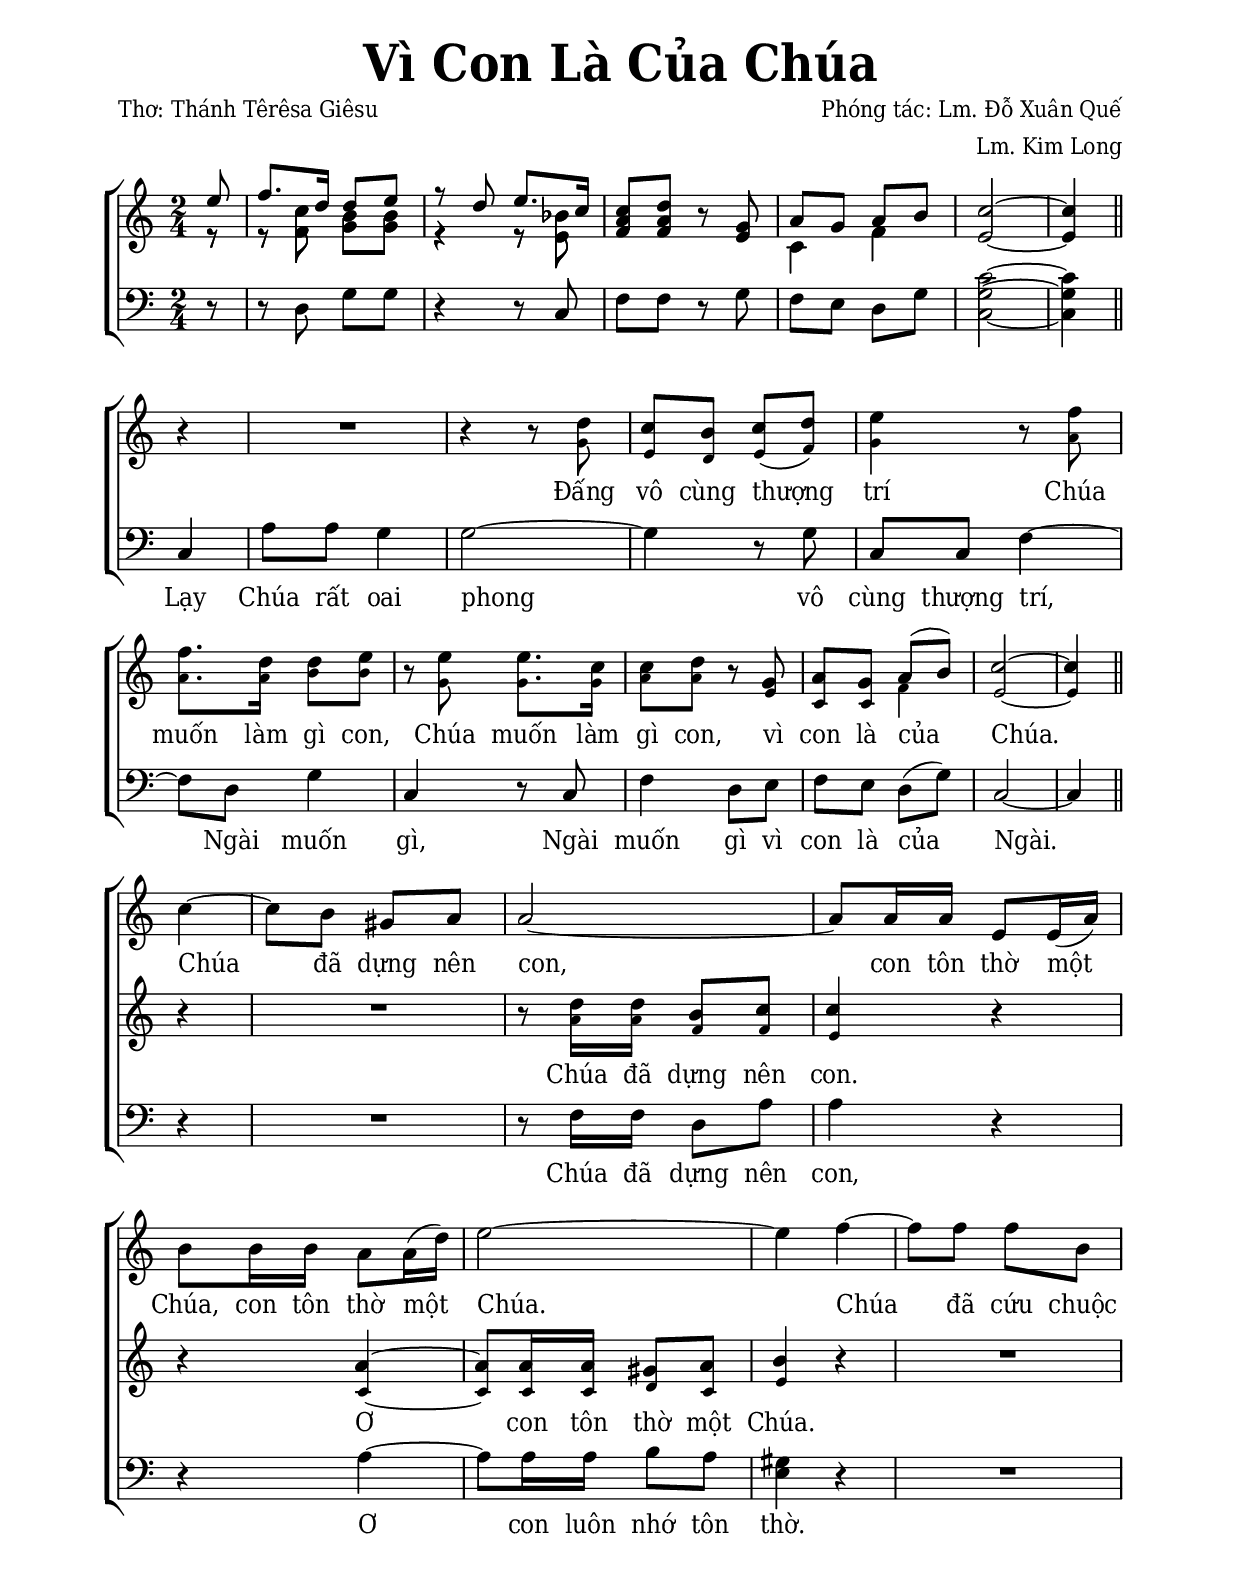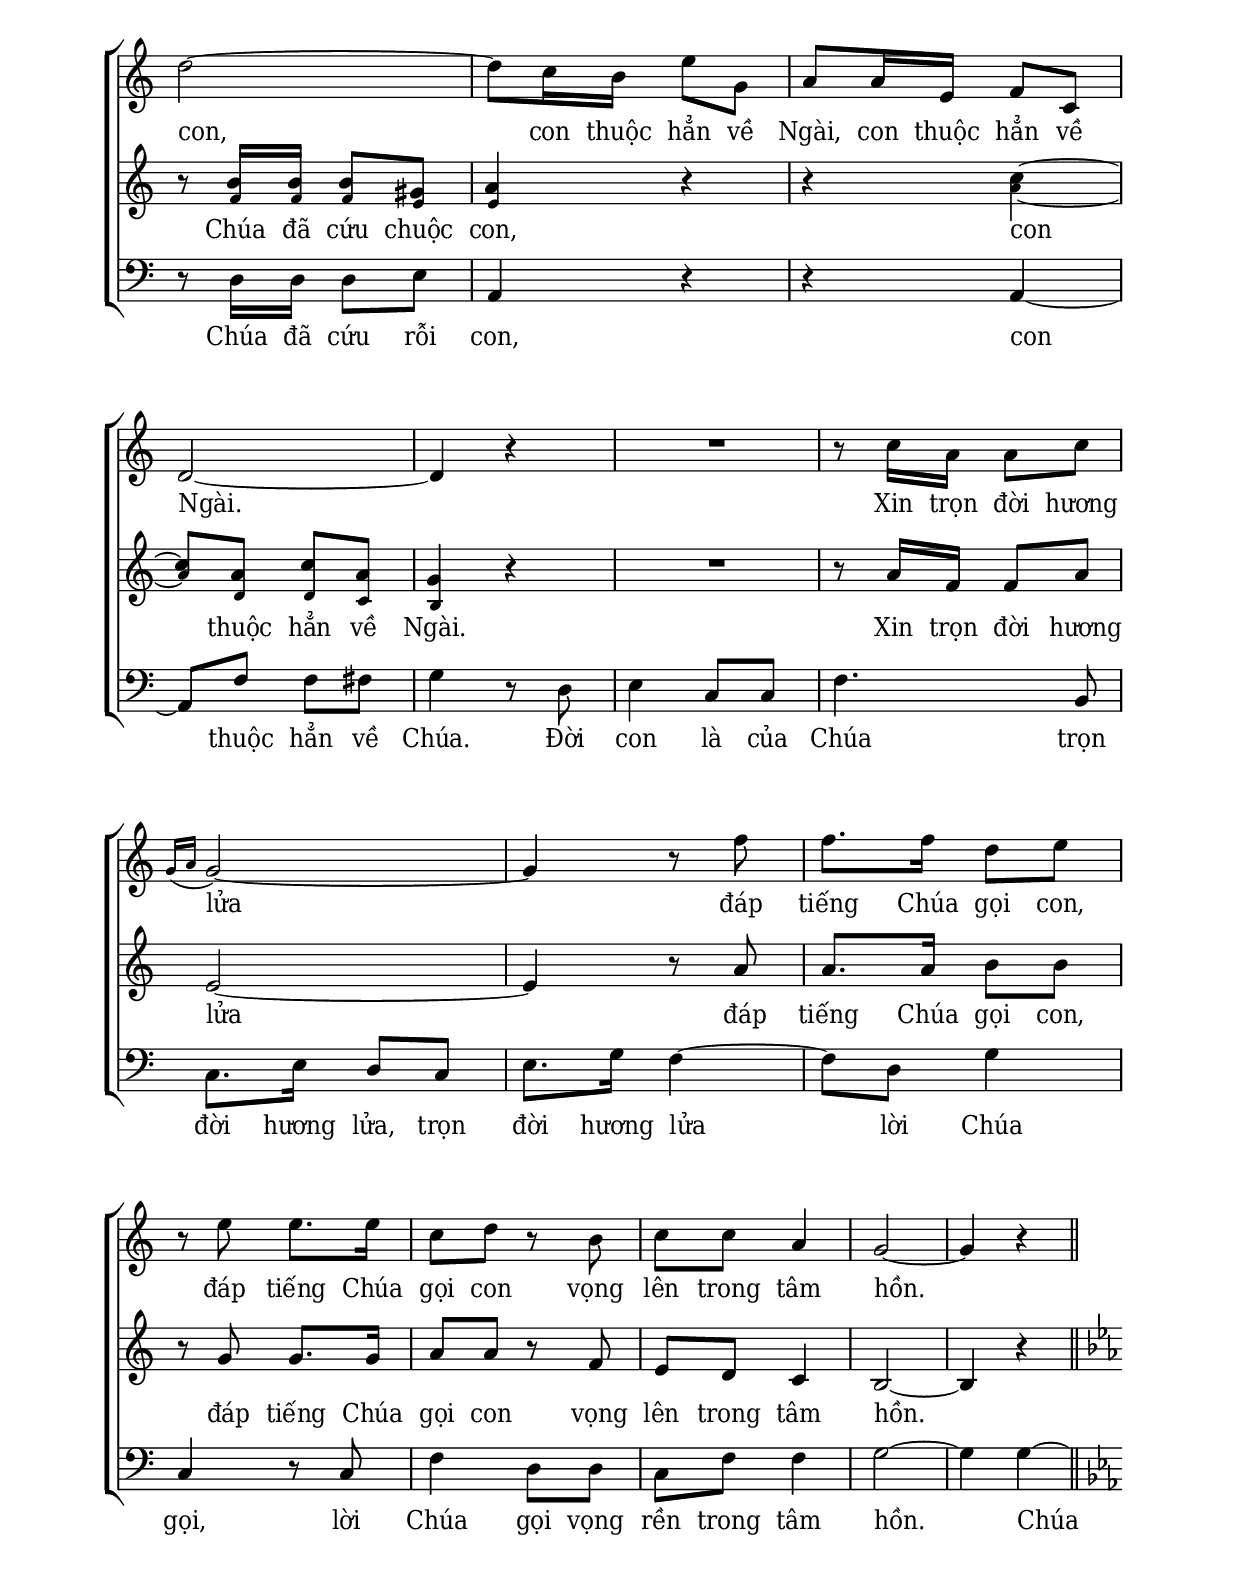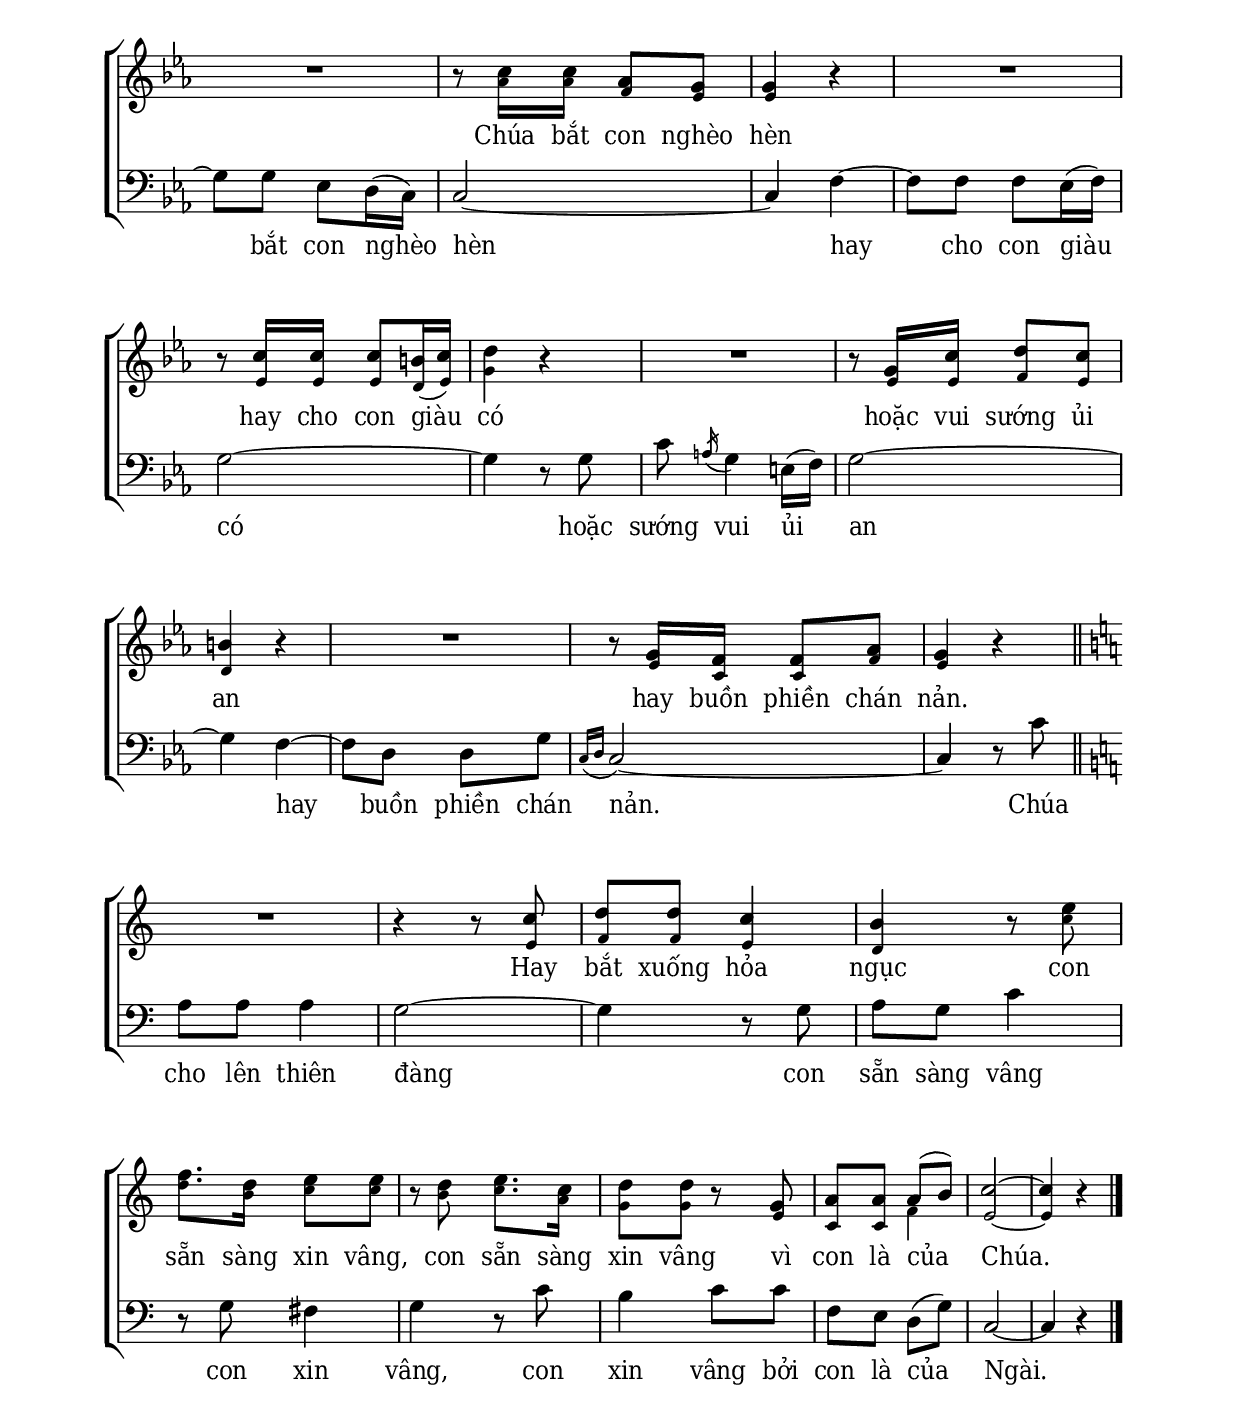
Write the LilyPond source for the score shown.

% Cài đặt chung\
\version "2.22.1"
\include "english.ly"

\header {
  title = \markup { \fontsize #3 "Vì Con Là Của Chúa" }
  poet = "Thơ: Thánh Têrêsa Giêsu"
  composer = "Phóng tác: Lm. Đỗ Xuân Quế"
  arranger = "Lm. Kim Long"
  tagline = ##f
}

% Nhạc
nhacPhienKhucSolo = \relative c'' {
  r8
  R2*5
  r4
  r4
  R2*9
  r4
  c4 ~ |
  c8 b gs a |
  a2 ~ |
  a8 a16 a e8 e16 (a) |
  b8 b16 b a8 a16 (d) |
  e2 ~ |
  e4 f ~ |
  f8 f f b, |
  d2 ~ |
  d8 c16 b e8 g, |
  a a16 e f8 c |
  d2 ~ |
  d4 r |
  R2
  r8 c'16 a a8 c |
  \slashedGrace { g16 (a } g2) ~ |
  g4 r8 f' |
  f8. f16 d8 e |
  r e e8. e16 |
  c8 d r b |
  c c a4 |
  g2 ~ |
  g4 r
}

nhacPhienKhucSop = \relative c'' {
  <<
    {
      \voiceOne
      \partial 8 e8 |
      f8. d16 d8 e
    }
    \new Voice = "splitpart" {
	    \voiceTwo
      r8 |
      r <c f,> <b g> <b g> |
    }
  >>
  \oneVoice
  <<
    {
      \voiceOne r8 d e8. c16 |
    }
    \new Voice = "splitpart" {
	    \voiceTwo
      e,4\rest r8 <bf' e,> |
    }
  >>
  \oneVoice
  <c a f>8 <d a f> r <g, e> |
  <<
    {
      \voiceOne a g a b
    }
    \new Voice = "splitpart" {
	    \voiceTwo
      c,4 f |
    }
  >>
  \oneVoice
  <c' e,>2 ~ |
  <c e,>4 \bar "||" \break
  
  r4 |
  R2
  r4 r8 d |
  c b c (d) |
  e4 r8 f |
  f8. d16 d8 e |
  r e e8. c16 |
  c8 d r g, |
  a g a (b) |
  c2 ~ |
  c4 \bar "||" \break
  
  r4 |
  R2
  r8 d16 d b8 c |
  c4 r |
  r a ~ |
  a8 a16 a gs8 a |
  b4 r |
  R2
  r8 b16 b b8 gs |
  a4 r |
  r c ~ |
  c8 a c a |
  g4 r |
  R2
  r8 a16 f f8 a |
  e2 ~ |
  e4 r8 a |
  a8. a16 b8 b |
  r8 g g8. g16 |
  a8 a r f |
  e d c4 |
  b2 ~ |
  b4  r \bar "||" \break
  
  \key ef \major
  R2
  r8 c'16 c af8 g |
  g4 r |
  R2
  r8 c16 c c8 b!16 (c) |
  d4 r |
  R2
  r8 g,16 c d8 c |
  b!4 r |
  R2
  r8 g16 f f8 af |
  g4 r \bar "||" \break
  
  \key c \major
  R2
  r4 r8 c |
  d d c4 |
  b r8 e |
  f8. d16 e8 e |
  r d e8. c16 |
  d8 d r g, |
  a a a (b) |
  c2 ~ |
  c4 r \bar "|."
}

nhacPhienKhucAlto = \relative c'' {
  r8
  R2*5
  r4
  r4
  R2
  r4 r8 g |
  e d e (f) |
  g4 r8 a |
  a8. a16 b8 b |
  r g g8. g16 |
  a8 a r e |
  c c f4 |
  e2 ~ |
  e4
  
  r
  R2
  r8 a16 a f8 f |
  e4 r |
  r c ~ |
  c8 c16 c d8 c |
  e4 r |
  R2
  r8 f16 f f8 e |
  e4 r |
  r a ~ |
  a8 d, d c |
  b4 r |
  R2
  r8 a'16 f f8 a |
  e2 ~ |
  e4 r8 a |
  a8. a16 b8 b |
  r8 g g8. g16 |
  a8 a r f |
  e d c4 |
  b2 ~ |
  b4 r
  
  \key af \major
  R2
  r8 af'16 af f8 ef |
  ef4 r |
  R2
  r8 ef16 ef ef8 d16 (ef) |
  g4 r |
  R2
  r8 ef16 ef f8 ef |
  d4 r |
  R2
  r8 ef16 c c8 f |
  ef4 r
  
  \key c \major
  R2
  r4 r8 e |
  f f e4 |
  d r8 c' |
  d8. b16 c8 c |
  r b c8. a16 |
  g8 g r e |
  c c f4 |
  e2 ~ |
  e4 r
}

nhacPhienKhucBas = \relative c {
  r8 |
  r d g g |
  r4 r8 c, |
  f f r g |
  f e d g |
  <c g c,>2 ~ |
  <c g c,>4
  
  c, |
  a'8 a g4 |
  g2 ~ |
  g4 r8 g |
  c, c f4 ~ |
  f8 d g4 |
  c, r8 c |
  f4 d8 e |
  f e d (g) |
  c,2 ~ |
  c4
  
  r4
  R2
  r8 f16 f d8 a' |
  a4 r |
  r a ~ |
  a8 a16 a b8 a |
  <gs e>4 r |
  R2
  r8 d16 d d8 e |
  a,4 r |
  r a ~ |
  a8 f' f fs |
  g4 r8 d |
  e4 c8 c |
  f4. b,8 |
  c8. e16 d8 c |
  e8. g16 f4 ~ |
  f8 d g4 |
  c, r8 c |
  f4 d8 d |
  c f f4 |
  g2 ~ |
  g4 g ~ |
  
 \key ef \major
 g8 g ef d16 (c) |
 c2 ~ |
 c4 f ~ |
 f8 f f ef16 (f) |
 g2 ~ |
 g4 r8 g |
 c \slashedGrace { a16 ( } g4) e!16 (f) |
 g2 ~ |
 g4 f ~ |
 f8 d d g |
 \slashedGrace { c,16 (d } c2) ~ |
 c4 r8 c'
 
 \key c \major
 a8 a a4 |
 g2 ~ |
 g4 r8 g |
 a g c4 |
 r8 g fs4 |
 g r8 c |
 b4 c8 c |
 f, e d (g) |
 c,2 ~ |
 c4 r
}

% Lời
loiPhienKhucSolo = \lyrics {
  Chúa đã dựng nên con, con tôn thờ một Chúa,
  con tôn thờ một Chúa.
  Chúa đã cứu chuộc con, con thuộc hẳn về Ngài,
  con thuộc hẳn về Ngài.
  Xin trọn đời hương lửa đáp tiếng Chúa gọi con,
  đáp tiếng Chúa gọi con vọng lên trong tâm hồn.
}

loiPhienKhucSop = \lyrics {
  \repeat unfold 16 { _ }
  Đấng vô cùng thượng trí Chúa muốn làm gì con,
  Chúa muốn làm gì con, vì con là của Chúa.
  Chúa đã dựng nên con.
  Ơ con tôn thờ một Chúa.
  Chúa đã cứu chuộc con,
  con thuộc hẳn về Ngài.
  Xin trọn đời hương lửa đáp tiếng Chúa gọi con,
  đáp tiếng Chúa gọi con vọng lên trong tâm hồn.
  Chúa bắt con nghèo hèn hay cho con giàu có
  hoặc vui sướng ủi an hay buồn phiền chán nản.
  Hay bắt xuống hỏa ngục con sẵn sàng xin vâng,
  con sẵn sàng xin vâng vì con là của Chúa.
}

loiPhienKhucBas = \lyrics {
  \repeat unfold 12 { _ }
  Lạy Chúa rất oai phong vô cùng thượng trí,
  Ngài muốn gì, Ngài muốn gì vì con là của Ngài.
  Chúa đã dựng nên con,
  Ơ con luôn nhớ tôn thờ.
  Chúa đã cứu rỗi con, con thuộc hẳn về Chúa.
  Đời con là của Chúa trọn đời hương lửa,
  trọn đời hương lửa lời Chúa gọi,
  lời Chúa gọi vọng rền trong tâm hồn.
  Chúa bắt con nghèo hèn hay cho con giàu có
  hoặc sướng vui ủi an hay buồn phiền chán nản.
  Chúa cho lên thiên đàng con sẵn sàng vâng
  con xin vâng, con xin vâng bởi con là của Ngài.
}

% Dàn trang
\paper {
  #(set-paper-size "a4")
  top-margin = 20\mm
  bottom-margin = 20\mm
  left-margin = 20\mm
  right-margin = 20\mm
  indent = #0
  #(define fonts
	 (make-pango-font-tree "Deja Vu Serif Condensed"
	 		       "Deja Vu Serif Condensed"
			       "Deja Vu Serif Condensed"
			       (/ 20 20)))
  print-page-number = ##f
  %page-count = 3
  %systems-per-page = 4
}

TongNhip = {
  \key c \major \time 2/4
  \set Timing.beamExceptions = #'()
  \set Timing.baseMoment = #(ly:make-moment 1/4)
}

% Đổi kích thước nốt cho bè phụ
notBePhu =
#(define-music-function (font-size music) (number? ly:music?)
   (for-some-music
     (lambda (m)
       (if (music-is-of-type? m 'rhythmic-event)
           (begin
             (set! (ly:music-property m 'tweaks)
                   (cons `(font-size . ,font-size)
                         (ly:music-property m 'tweaks)))
             #t)
           #f))
     music)
   music)

\score {
  \new ChoirStaff <<
    \new Staff <<
      \new Voice = "beSolo" {
        \clef treble \TongNhip \nhacPhienKhucSolo
      }
      \new Lyrics \lyricsto beSolo \loiPhienKhucSolo
    >>
    \new Staff \with {
        printPartCombineTexts = ##f
      }
      <<
        \new Voice \TongNhip \partCombine 
          \nhacPhienKhucSop
          \notBePhu -2 { \nhacPhienKhucAlto }
        \new NullVoice = beSop \nhacPhienKhucSop
        \new Lyrics \lyricsto beSop \loiPhienKhucSop
        
    >>
    \new Staff <<
      \new Voice = "beBas" {
        \clef bass \TongNhip \nhacPhienKhucBas
      }
      \new Lyrics \lyricsto beBas \loiPhienKhucBas
    >>
  >>
  \layout {
    \override Lyrics.LyricSpace.minimum-distance = #1.5
    \override Score.BarNumber.break-visibility = ##(#f #f #f)
    \context {
      \Staff \RemoveEmptyStaves
      \override VerticalAxisGroup.remove-first = ##t
    }
  } 
}
